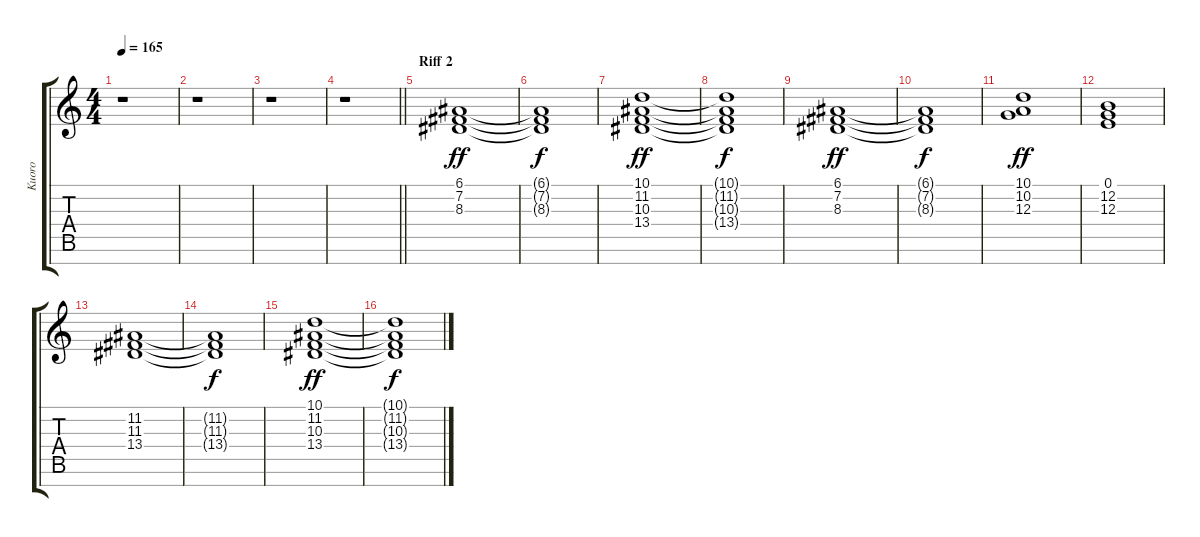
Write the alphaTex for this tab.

\track ("Kuoro" "Kuoro") {instrument pad2warm}
\staff {score tabs}
\tuning (E4 B3 G3 D3 A2 E2 B1) {hide}
\ts (4 4)
\tempo 165
\clef g2
\ks c
r.1{dy ff} |
r.1 |
r.1 |
\barLineRight lightlight
r.1 |
\section ("" "Riff 2")
(6.1 7.2 8.3).1 |
(6.1{t} 7.2{t} 8.3{t}).1{dy f} |
(10.1 11.2 10.3 13.4).1{dy ff} |
(10.1{t} 11.2{t} 10.3{t} 13.4{t}).1{dy f} |
(6.1 7.2 8.3).1{dy ff} |
(6.1{t} 7.2{t} 8.3{t}).1{dy f} |
(10.1 10.2 12.3).1{dy ff} |
(0.1 12.2 12.3).1 |
(11.2 11.3 13.4).1 |
(11.2{t} 11.3{t} 13.4{t}).1{dy f} |
(10.1 11.2 10.3 13.4).1{dy ff} |
(10.1{t} 11.2{t} 10.3{t} 13.4{t}).1{dy f}
